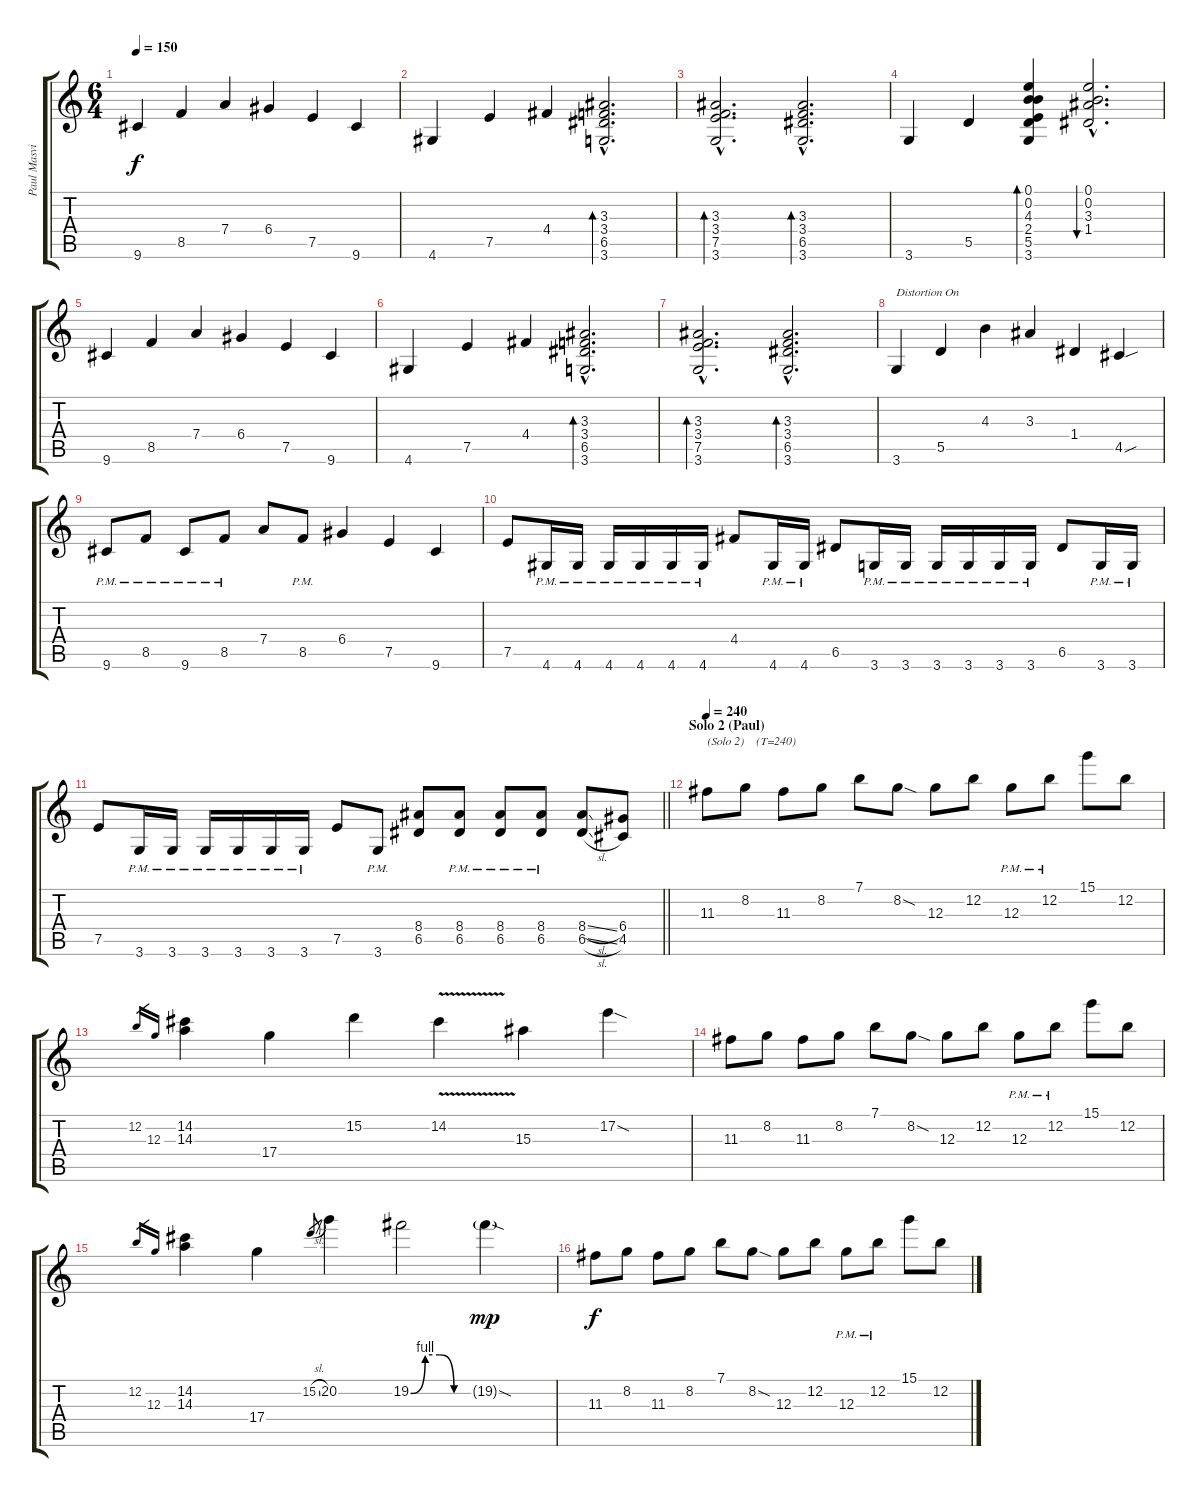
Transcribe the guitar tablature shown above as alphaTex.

\track ("Paul Masvidal (Left Channel)" "Paul Masvi") {instrument distortionguitar}
\staff {score tabs}
\tuning (E4 B3 G3 D3 A2 E2) {hide}
\ts (6 4)
\tempo 150
\clef g2
\ks c
9.6.4{dy f} 8.5.4 7.4.4 6.4.4 7.5.4 9.6.4 |
4.6.4 7.5.4 4.4.4 (3.3{hac} 3.4{hac} 6.5{hac} 3.6{hac}).2{d bd 120} |
(3.3{hac} 3.4{hac} 7.5{hac} 3.6{hac}).2{d bd 120} (3.3{hac} 3.4{hac} 6.5{hac} 3.6{hac}).2{d bd 120} |
3.6.4 5.5.4 (0.1 0.2 4.3 2.4 5.5 3.6).4{bd 120} (0.1{hac} 0.2{hac} 3.3{hac} 1.4{hac}).2{d bu 240} |
9.6.4 8.5.4 7.4.4 6.4.4 7.5.4 9.6.4 |
4.6.4 7.5.4 4.4.4 (3.3{hac} 3.4{hac} 6.5{hac} 3.6{hac}).2{d bd 120} |
(3.3{hac} 3.4{hac} 7.5{hac} 3.6{hac}).2{d bd 120} (3.3{hac} 3.4{hac} 6.5{hac} 3.6{hac}).2{d bd 120} |
3.6.4{txt "Distortion On" instrument distortionguitar} 5.5.4 4.3.4 3.3.4 1.4.4 4.5{sou}.4 |
9.6{pm}.8 8.5{pm}.8 9.6{pm}.8 8.5{pm}.8 7.4.8 8.5{pm}.8 6.4.4 7.5.4 9.6.4 |
7.5.8 4.6{pm}.16 4.6{pm}.16 4.6{pm}.16 4.6{pm}.16 4.6{pm}.16 4.6{pm}.16 4.4.8 4.6{pm}.16 4.6{pm}.16 6.5.8 3.6{pm}.16 3.6{pm}.16 3.6{pm}.16 3.6{pm}.16 3.6{pm}.16 3.6{pm}.16 6.5.8 3.6{pm}.16 3.6{pm}.16 |
\barLineRight lightlight
7.5.8 3.6{pm}.16 3.6{pm}.16 3.6{pm}.16 3.6{pm}.16 3.6{pm}.16 3.6{pm}.16 7.5.8 3.6{pm}.8 (8.4 6.5).8 (8.4{pm} 6.5{pm}).8 (8.4{pm} 6.5{pm}).8 (8.4{pm} 6.5{pm}).8 (8.4{sl} 6.5{sl}).8 (6.4 4.5).8 |
\section ("" "Solo 2 (Paul)")
\tempo 240
11.3.8{txt "(Solo 2)    (T=240)"} 8.2.8 11.3.8 8.2.8 7.1.8 8.2{sod}.8 12.3.8 12.2.8 12.3{pm}.8 12.2{pm}.8 15.1.8 12.2.8 |
12.2.16{gr} 12.3.16{gr} (14.2 14.3).4 17.4.4 15.2.4 14.2{v}.4 15.3.4 17.2{sod}.4 |
11.3.8 8.2.8 11.3.8 8.2.8 7.1.8 8.2{sod}.8 12.3.8 12.2.8 12.3{pm}.8 12.2{pm}.8 15.1.8 12.2.8 |
12.2.16{gr} 12.3.16{gr} (14.2 14.3).4 17.4.4 15.2{sl}.8{gr} 20.2.4 19.2{be (custom 0 0 15 4 30 4 45 0 60 0)}.2 19.2{sod g}.4{dy mp} |
11.3.8{dy f} 8.2.8 11.3.8 8.2.8 7.1.8 8.2{sod}.8 12.3.8 12.2.8 12.3{pm}.8 12.2{pm}.8 15.1.8 12.2.8
